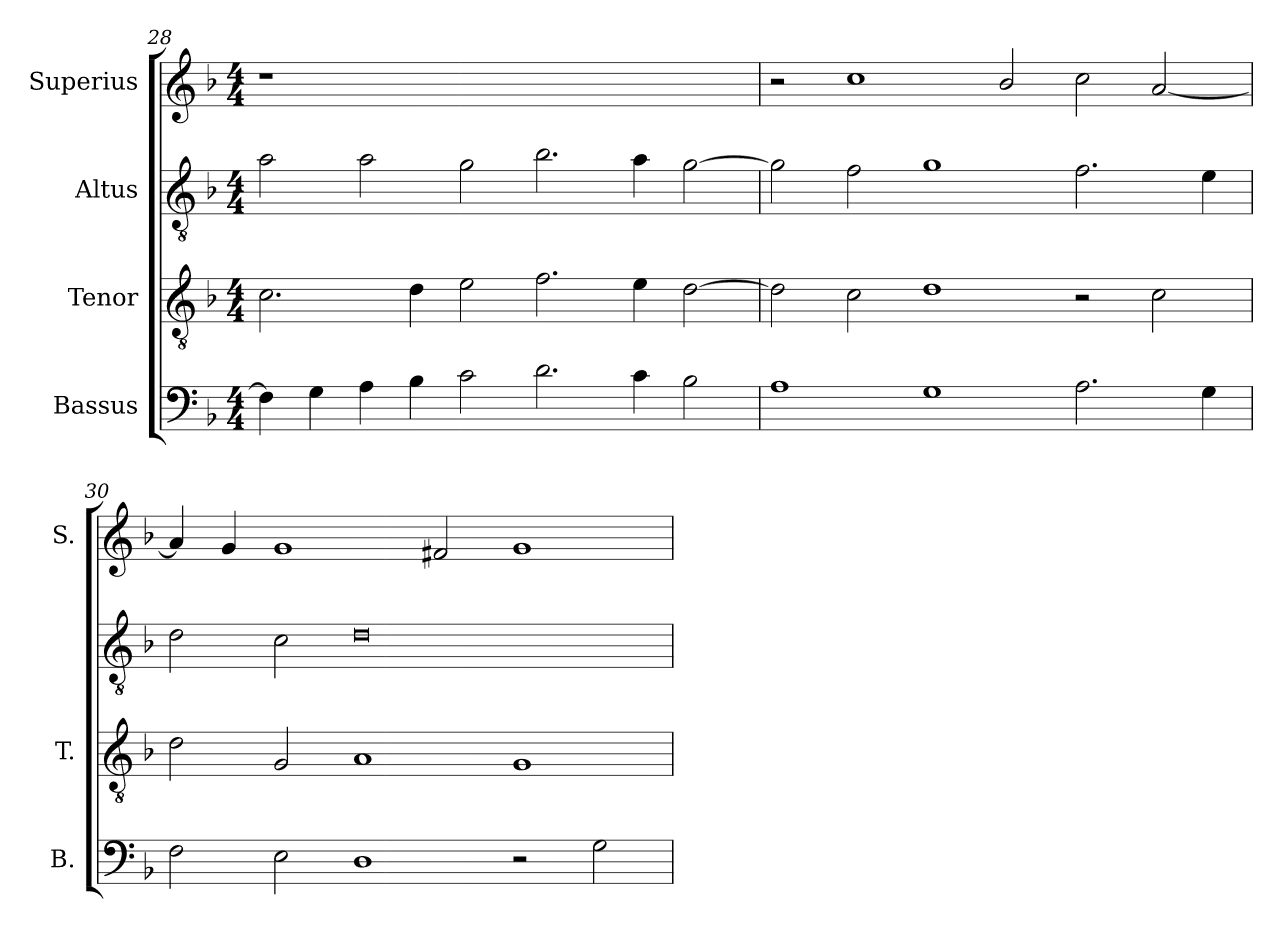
**kern	**kern	**kern	**kern
*part4	*part3	*part2	*part1
*staff4	*staff3	*staff2	*staff1
*I"Bassus	*I"Tenor	*I"Altus	*I"Superius
*I'B.	*I'T.	*	*I'S.
!!LO:LB:g=z
*clefF4	*clefGv2	*clefGv2	*clefG2
*	*ITrd7c12	*ITrd7c12	*
*k[b-]	*k[b-]	*k[b-]	*k[b-]
*F:	*F:	*F:	*F:
*M4/4	*M4/4	*M4/4	*M4/4
=28	=28	=28	=28
!	!	!	!LO:N:vis=1
4Fi\]	2.Ci\	2Ai\	1r
4Gi\	.	.	.
4Ai\	.	2Ai\	.
4B-i\	4Di\	.	.
2ci\	2Ei\	2Gi\	0ryy
2.di\	2.Fi\	2.B-i\	.
4ci\	4Ei\	4Ai\	.
2B-i\	[>2Di\	[>2Gi\	.
=29	=29	=29	=29
1Ai	2Di\]	2Gi\]	2r
.	2Ci\	2Fi\	1cci
1Gi	1Di	1Gi	.
.	.	.	2b-i/
2.Ai\	2r	2.Fi\	2cci\
.	2Ci\	.	[<2ai/
4Gi\	.	4Ei\	.
=30	=30	=30	=30
2Fi\	2Di\	2Di\	4ai/]
.	.	.	4gi/
2Ei\	2GGi/	2Ci\	1gi
1Di	1AAi	0Di	.
.	.	.	2f#Xi/
2r	1GGi	.	1gi
2Gi\	.	.	.
=	=	=	=
*-	*-	*-	*-
